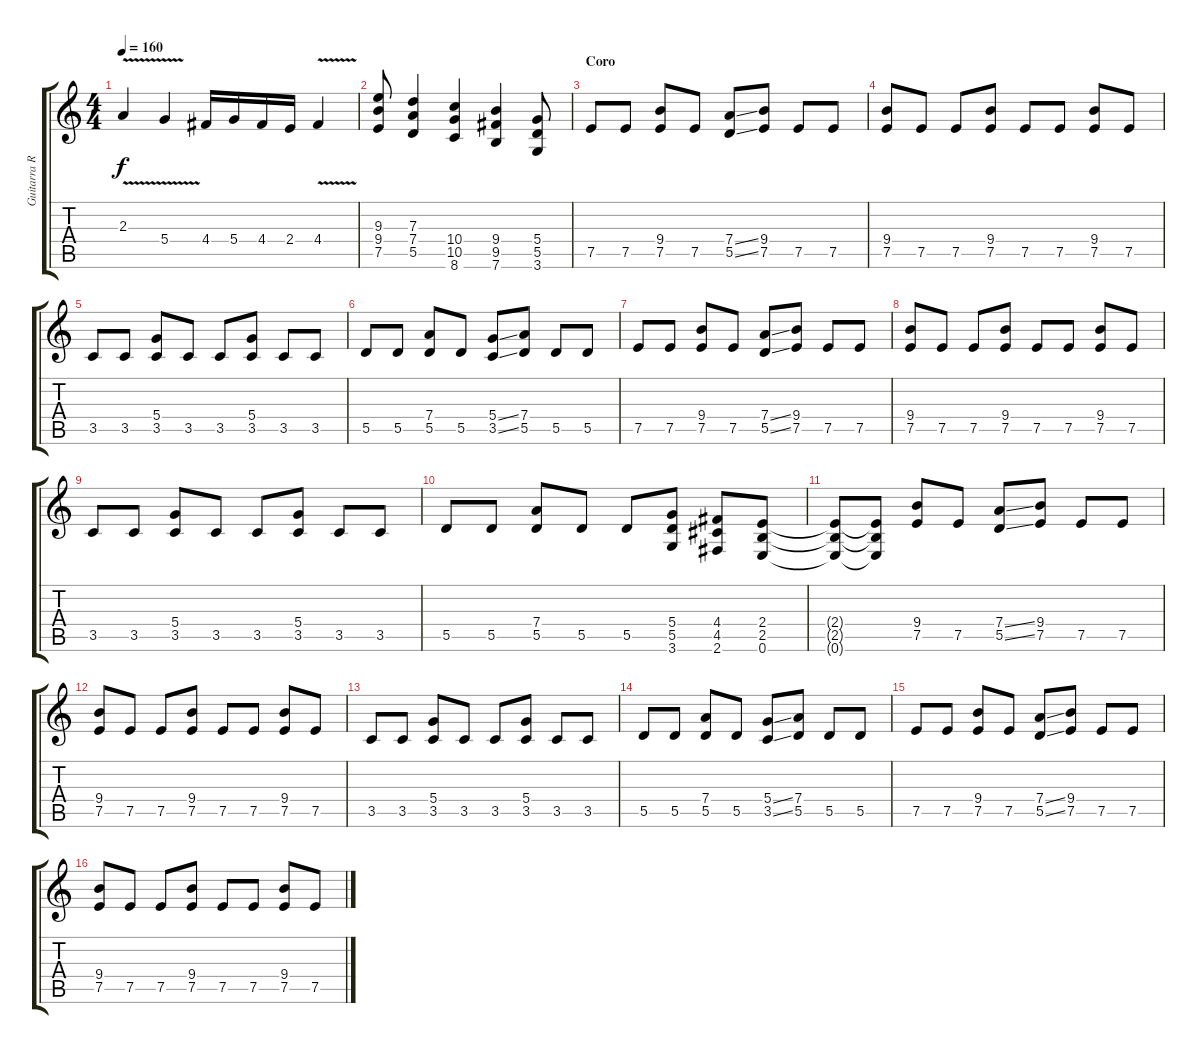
\track ("Guitarra Ritmica" "Guitarra R") {instrument distortionguitar}
\staff {score tabs}
\tuning (E4 B3 G3 D3 A2 E2) {hide}
\ts (4 4)
\tempo 160
\clef g2
\ks c
2.3{v}.4{dy f} 5.4{v}.4 4.4.16 5.4.16 4.4.16 2.4.16 4.4{v}.4 |
(9.3 9.4 7.5).8 (7.3 7.4 5.5).4 (10.4 10.5 8.6).4 (9.4 9.5 7.6).4 (5.4 5.5 3.6).8 |
\section ("" "Coro")
7.5.8 7.5.8 (9.4 7.5).8 7.5.8 (7.4{ss} 5.5{ss}).8 (9.4 7.5).8 7.5.8 7.5.8 |
(9.4 7.5).8 7.5.8 7.5.8 (9.4 7.5).8 7.5.8 7.5.8 (9.4 7.5).8 7.5.8 |
3.5.8 3.5.8 (5.4 3.5).8 3.5.8 3.5.8 (5.4 3.5).8 3.5.8 3.5.8 |
5.5.8 5.5.8 (7.4 5.5).8 5.5.8 (5.4{ss} 3.5{ss}).8 (7.4 5.5).8 5.5.8 5.5.8 |
7.5.8 7.5.8 (9.4 7.5).8 7.5.8 (7.4{ss} 5.5{ss}).8 (9.4 7.5).8 7.5.8 7.5.8 |
(9.4 7.5).8 7.5.8 7.5.8 (9.4 7.5).8 7.5.8 7.5.8 (9.4 7.5).8 7.5.8 |
3.5.8 3.5.8 (5.4 3.5).8 3.5.8 3.5.8 (5.4 3.5).8 3.5.8 3.5.8 |
5.5.8 5.5.8 (7.4 5.5).8 5.5.8 5.5.8 (5.4 5.5 3.6).8 (4.4 4.5 2.6).8 (2.4 2.5 0.6).8 |
(2.4{t} 2.5{t} 0.6{t}).8 (2.4{t} 2.5{t} 0.6{t}).8 (9.4 7.5).8 7.5.8 (7.4{ss} 5.5{ss}).8 (9.4 7.5).8 7.5.8 7.5.8 |
(9.4 7.5).8 7.5.8 7.5.8 (9.4 7.5).8 7.5.8 7.5.8 (9.4 7.5).8 7.5.8 |
3.5.8 3.5.8 (5.4 3.5).8 3.5.8 3.5.8 (5.4 3.5).8 3.5.8 3.5.8 |
5.5.8 5.5.8 (7.4 5.5).8 5.5.8 (5.4{ss} 3.5{ss}).8 (7.4 5.5).8 5.5.8 5.5.8 |
7.5.8 7.5.8 (9.4 7.5).8 7.5.8 (7.4{ss} 5.5{ss}).8 (9.4 7.5).8 7.5.8 7.5.8 |
(9.4 7.5).8 7.5.8 7.5.8 (9.4 7.5).8 7.5.8 7.5.8 (9.4 7.5).8 7.5.8
